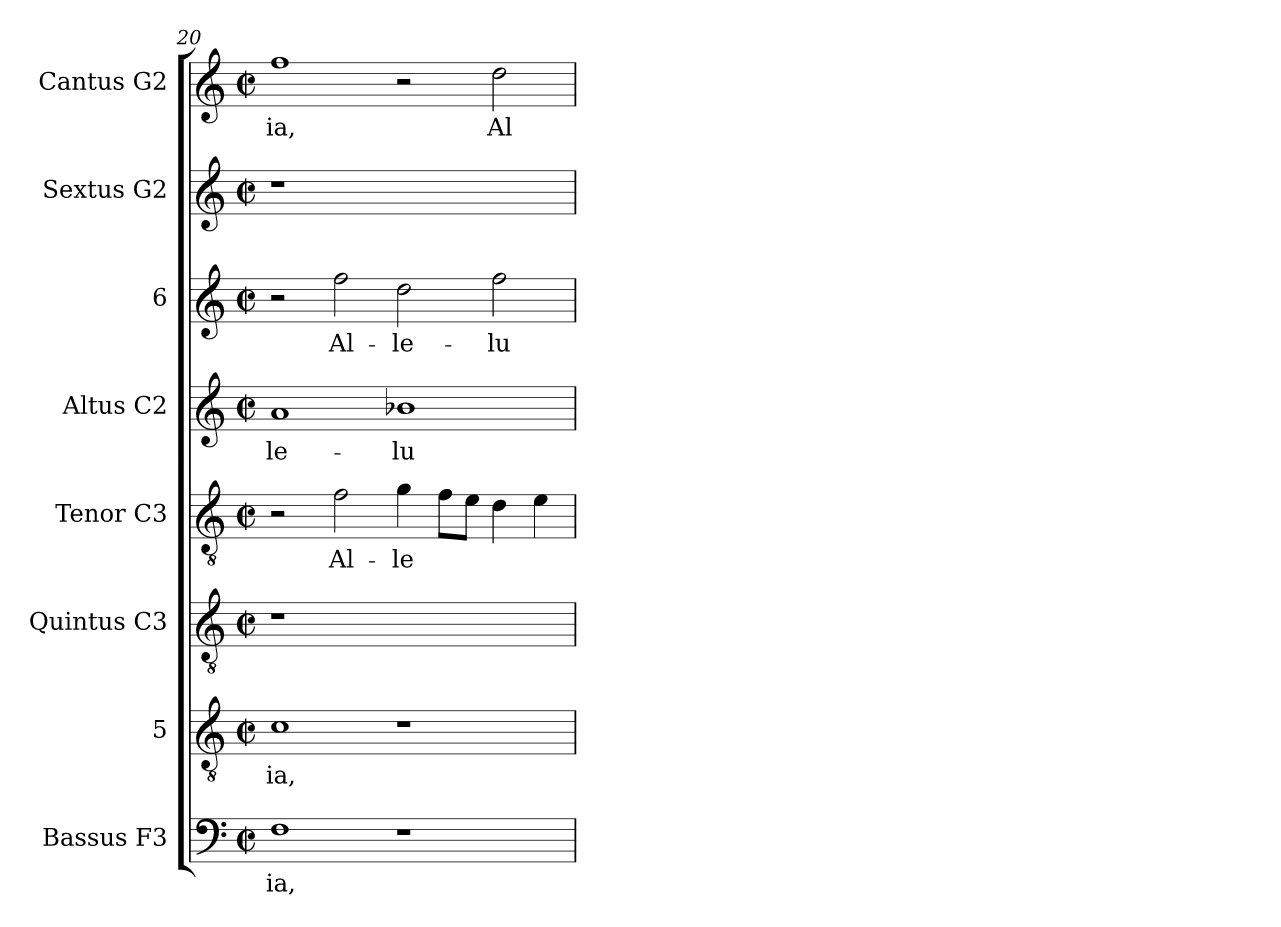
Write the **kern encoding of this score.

**kern	**text	**kern	**text	**kern	**kern	**text	**kern	**text	**kern	**text	**kern	**kern	**text
*part8	*part8	*part7	*part7	*part6	*part5	*part5	*part4	*part4	*part3	*part3	*part2	*part1	*part1
*staff8	*staff8	*staff7	*staff7	*staff6	*staff5	*staff5	*staff4	*staff4	*staff3	*staff3	*staff2	*staff1	*staff1
*I"Bassus  F3	*	*I"5	*	*I"Quintus  C3	*I"Tenor  C3	*	*I"Altus  C2	*	*I"6	*	*I"Sextus  G2	*I"Cantus  G2	*
*I'B	*	*	*	*	*I'T	*	*I'A	*	*	*	*	*I'C	*
*clefF4	*	*clefGv2	*	*clefGv2	*clefGv2	*	*clefG2	*	*clefG2	*	*clefG2	*clefG2	*
*k[]	*	*k[]	*	*k[]	*k[]	*	*k[]	*	*k[]	*	*k[]	*k[]	*
*C:	*	*C:	*	*C:	*C:	*	*C:	*	*C:	*	*C:	*C:	*
*M2/2	*	*M2/2	*	*M2/2	*M2/2	*	*M2/2	*	*M2/2	*	*M2/2	*M2/2	*
*met(c|)	*	*met(c|)	*	*met(c|)	*met(c|)	*	*met(c|)	*	*met(c|)	*	*met(c|)	*met(c|)	*
=20	=20	=20	=20	=20	=20	=20	=20	=20	=20	=20	=20	=20	=20
!	!LO:LY:b:cj	!	!LO:LY:b:cj	!	!	!	!	!LO:LY:b:cj	!	!	!	!	!LO:LY:b:cj
1F	-ia,	1c	-ia,	1r	2r	.	1a	-le-	2r	.	1r	1ff	-ia,
!	!	!	!	!	!	!LO:LY:b:cj	!	!	!	!LO:LY:b:cj	!	!	!
.	.	.	.	.	2f\	Al-	.	.	2ff\	Al-	.	.	.
!	!	!	!	!	!	!LO:LY:b:cj	!	!LO:LY:b:cj	!	!LO:LY:b:cj	!	!	!
1r	.	1r	.	1ryy	4g\	-le-	1b-X	-lu-	2dd\	-le-	1ryy	2r	.
!	!	!	!	!	!	!LO:LY:b:cj	!	!	!	!	!	!	!
.	.	.	.	.	8f\L	--	.	.	.	.	.	.	.
!	!	!	!	!	!	!LO:LY:b:cj	!	!	!	!	!	!	!
.	.	.	.	.	8e\J	--	.	.	.	.	.	.	.
!	!	!	!	!	!	!LO:LY:b:cj	!	!	!	!LO:LY:b:cj	!	!	!LO:LY:b:cj
.	.	.	.	.	4d\	--	.	.	2ff\	-lu-	.	2dd\	Al-
!	!	!	!	!	!	!LO:LY:b:cj	!	!	!	!	!	!	!
.	.	.	.	.	4e\	--	.	.	.	.	.	.	.
=	=	=	=	=	=	=	=	=	=	=	=	=	=
*-	*-	*-	*-	*-	*-	*-	*-	*-	*-	*-	*-	*-	*-
